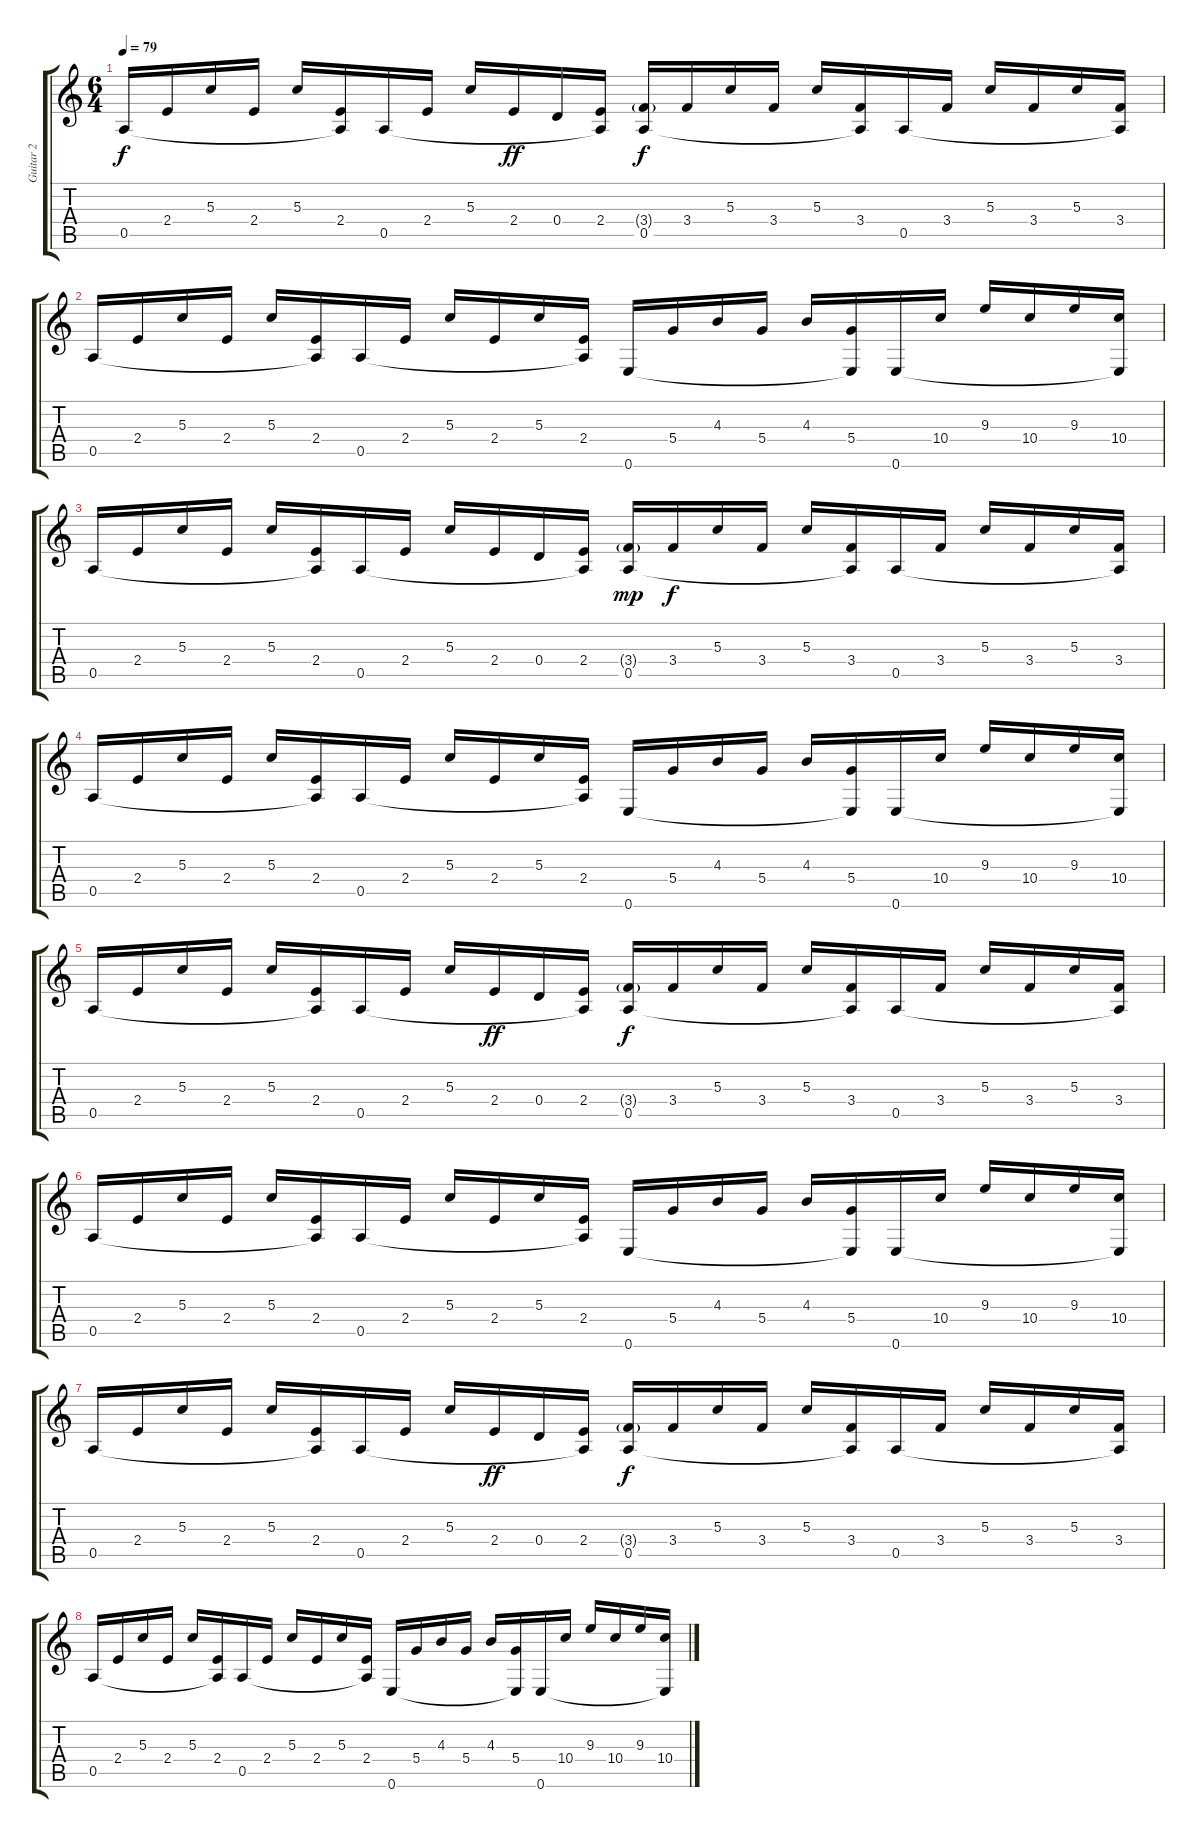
\track ("Guitar 2" "Guitar 2") {instrument acousticguitarnylon}
\staff {score tabs}
\tuning (E4 B3 G3 D3 A2 E2) {hide}
\ts (6 4)
\tempo 79
\clef g2
\ks c
0.5.16{dy f volume 2 instrument acousticguitarnylon} 2.4.16 5.3.16 2.4.16 5.3.16 (2.4 0.5{t}).16 0.5.16 2.4.16 5.3.16 2.4.16{dy ff} 0.4.16 (2.4 0.5{t}).16 (3.4{g} 0.5).16{dy f volume 4} 3.4.16 5.3.16 3.4.16 5.3.16 (3.4 0.5{t}).16 0.5.16 3.4.16 5.3.16 3.4.16 5.3.16 (3.4 0.5{t}).16 |
0.5.16{volume 5} 2.4.16 5.3.16 2.4.16 5.3.16 (2.4 0.5{t}).16 0.5.16 2.4.16 5.3.16 2.4.16 5.3.16 (2.4 0.5{t}).16 0.6.16{volume 7} 5.4.16 4.3.16 5.4.16 4.3.16 (5.4 0.6{t}).16 0.6.16 10.4.16 9.3.16 10.4.16 9.3.16 (10.4 0.6{t}).16 |
0.5.16{volume 8} 2.4.16 5.3.16 2.4.16 5.3.16 (2.4 0.5{t}).16 0.5.16 2.4.16 5.3.16 2.4.16 0.4.16 (2.4 0.5{t}).16 (3.4{g} 0.5).16{dy mp volume 9} 3.4.16{dy f} 5.3.16 3.4.16 5.3.16 (3.4 0.5{t}).16 0.5.16 3.4.16 5.3.16 3.4.16 5.3.16 (3.4 0.5{t}).16 |
0.5.16{volume 10} 2.4.16 5.3.16 2.4.16 5.3.16 (2.4 0.5{t}).16 0.5.16 2.4.16 5.3.16 2.4.16 5.3.16 (2.4 0.5{t}).16 0.6.16{volume 11} 5.4.16 4.3.16 5.4.16 4.3.16 (5.4 0.6{t}).16 0.6.16 10.4.16 9.3.16 10.4.16 9.3.16 (10.4 0.6{t}).16 |
0.5.16{volume 14} 2.4.16 5.3.16 2.4.16 5.3.16 (2.4 0.5{t}).16 0.5.16 2.4.16 5.3.16 2.4.16{dy ff} 0.4.16 (2.4 0.5{t}).16 (3.4{g} 0.5).16{dy f} 3.4.16 5.3.16 3.4.16 5.3.16 (3.4 0.5{t}).16 0.5.16 3.4.16 5.3.16 3.4.16 5.3.16 (3.4 0.5{t}).16 |
0.5.16 2.4.16 5.3.16 2.4.16 5.3.16 (2.4 0.5{t}).16 0.5.16 2.4.16 5.3.16 2.4.16 5.3.16 (2.4 0.5{t}).16 0.6.16 5.4.16 4.3.16 5.4.16 4.3.16 (5.4 0.6{t}).16 0.6.16 10.4.16 9.3.16 10.4.16 9.3.16 (10.4 0.6{t}).16 |
0.5.16{volume 14} 2.4.16 5.3.16 2.4.16 5.3.16 (2.4 0.5{t}).16 0.5.16 2.4.16 5.3.16 2.4.16{dy ff} 0.4.16 (2.4 0.5{t}).16 (3.4{g} 0.5).16{dy f} 3.4.16 5.3.16 3.4.16 5.3.16 (3.4 0.5{t}).16 0.5.16 3.4.16 5.3.16 3.4.16 5.3.16 (3.4 0.5{t}).16 |
0.5.16 2.4.16 5.3.16 2.4.16 5.3.16 (2.4 0.5{t}).16 0.5.16 2.4.16 5.3.16 2.4.16 5.3.16 (2.4 0.5{t}).16 0.6.16 5.4.16 4.3.16 5.4.16 4.3.16 (5.4 0.6{t}).16 0.6.16 10.4.16 9.3.16 10.4.16 9.3.16 (10.4 0.6{t}).16
